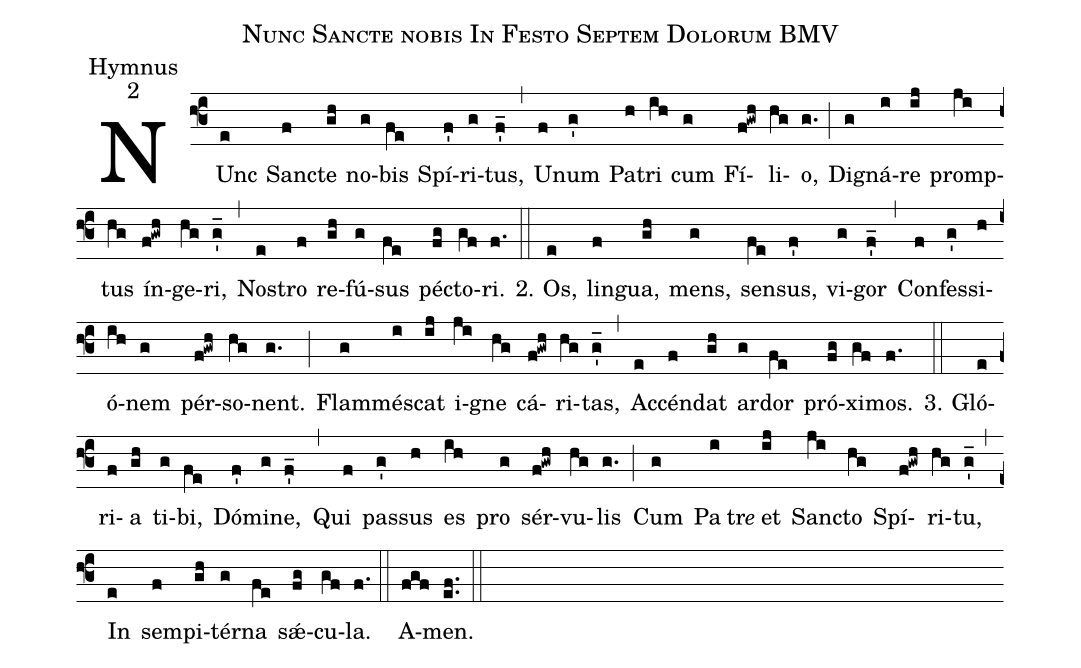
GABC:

name:Nunc Sancte nobis In Festo Septem Dolorum BMV;
office-part:Hymnus;
mode:2;
%%
(f3)NUnc(e) Sanc(f)te(gh) no(g)bis(fe) Spí(f')ri(g)tus,(f'_) (,)
U(f)num(g') Pa(h)tri(ih) cum(g) Fí(f!gwh)li(hg)o,(g.) (;)
Di(g)gná(i)re(ij) promp(ji)tus(hg) ín(f!gwh)ge(hg)ri,(g'_) (,)
Nos(e)tro(f) re(gh)fú(g)sus(fe) péc(fg)to(gf)ri.(f.) (::)

2. Os,(e) lin(f)gua,(gh) mens,(g) sen(fe)sus,(f') vi(g)gor(f'_) (,)
Con(f)fes(g')si(h)ó(ih)nem(g) pér(f!gwh)so(hg)nent.(g.) (;)
Flam(g)més(i)cat(ij) i(ji)gne(hg) cá(f!gwh)ri(hg)tas,(g'_) (,)
Ac(e)cén(f)dat(gh) ar(g)dor(fe) pró(fg)xi(gf)mos.(f.) (::)

3. Gló(e)ri(f)a(gh) ti(g)bi,(fe)  Dó(f')mi(g)ne,(f'_) (,)
Qui(f) pas(g')sus(h) es(ih) pro(g) sér(f!gwh)vu(hg)lis(g.) (;)
Cum(g) Pa(i)tr<i>e</i>() et(ij) Sanc(ji)to(hg) Spí(f!gwh)ri(hg)tu,(g'_) (,)
In(e) sem(f)pi(gh)tér(g)na(fe) sǽ(fg)cu(gf)la.(f.) (::)
A(fgf)men.(ef..) (::)
